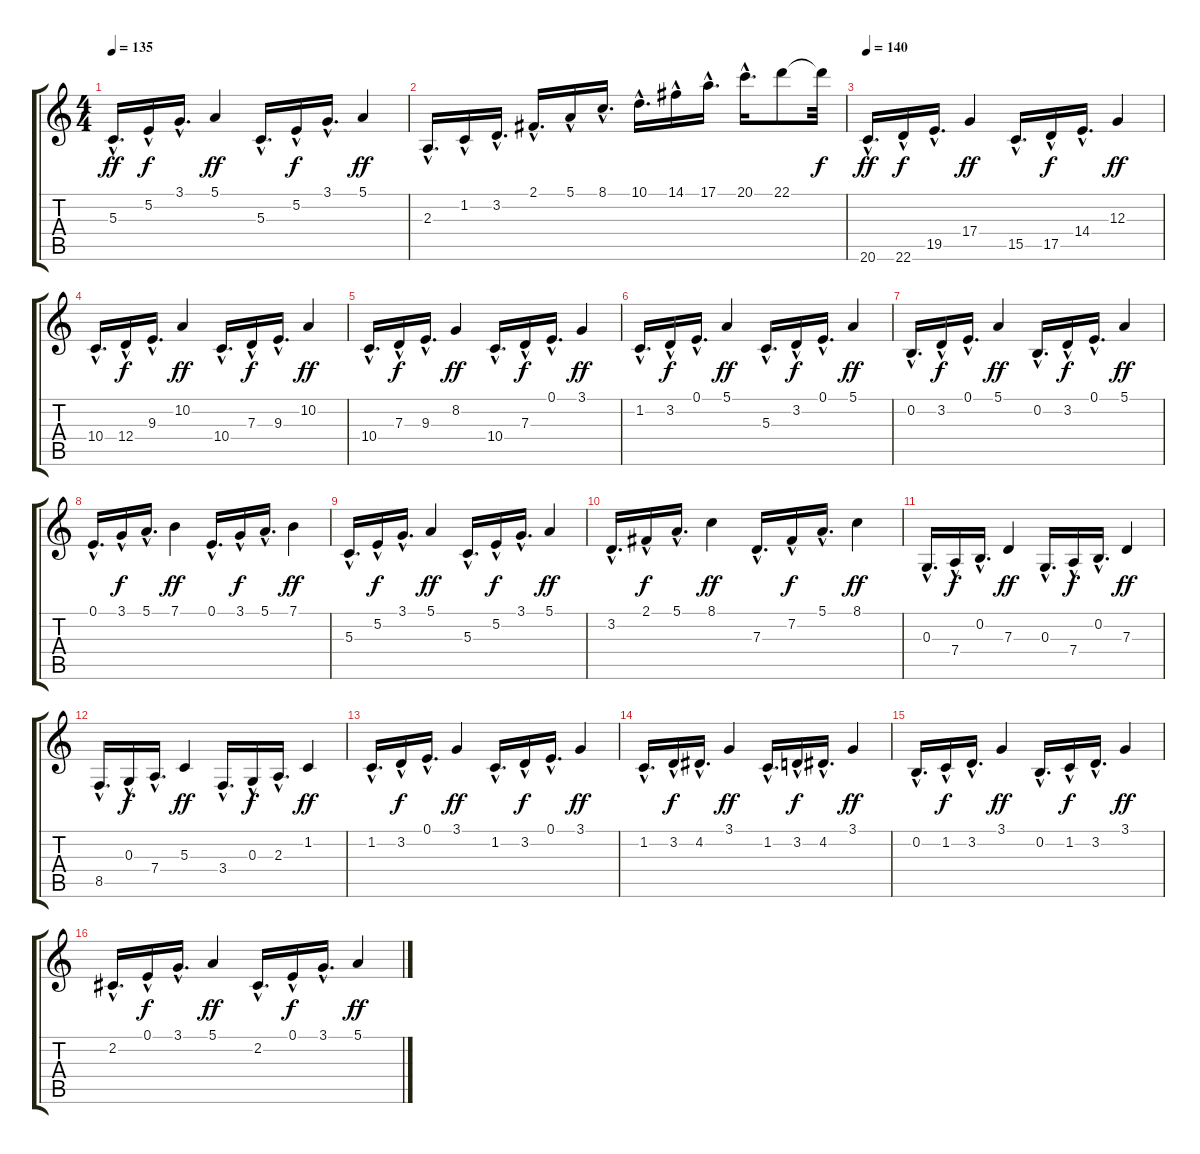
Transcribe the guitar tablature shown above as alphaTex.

\track "" {instrument orchestralharp}
\staff {score tabs}
\tuning (E4 B3 G3 D3 A2 E2) {hide}
\ts (4 4)
\tempo 135
\clef g2
\ks c
5.3{hac}.16{d dy ff} 5.2{hac}.16{dy f} 3.1{hac}.16{d} 5.1.4{dy ff} 5.3{hac}.16{d} 5.2{hac}.16{dy f} 3.1{hac}.16{d} 5.1.4{dy ff} |
2.3{hac}.16{d} 1.2{hac}.16 3.2{hac}.16{d} 2.1{hac}.16{d} 5.1{hac}.16 8.1{hac}.16{d} 10.1{hac}.16{d} 14.1{hac}.16 17.1{hac}.16{d} 20.1{hac}.16{d} 22.1.8 22.1{t}.32{dy f} |
\tempo 140
20.6{hac}.16{d dy ff} 22.6{hac}.16{dy f} 19.5{hac}.16{d} 17.4.4{dy ff} 15.5{hac}.16{d} 17.5{hac}.16{dy f} 14.4{hac}.16{d} 12.3.4{dy ff} |
10.4{hac}.16{d} 12.4{hac}.16{dy f} 9.3{hac}.16{d} 10.2.4{dy ff} 10.4{hac}.16{d} 7.3{hac}.16{dy f} 9.3{hac}.16{d} 10.2.4{dy ff} |
10.4{hac}.16{d} 7.3{hac}.16{dy f} 9.3{hac}.16{d} 8.2.4{dy ff} 10.4{hac}.16{d} 7.3{hac}.16{dy f} 0.1{hac}.16{d} 3.1.4{dy ff} |
1.2{hac}.16{d} 3.2{hac}.16{dy f} 0.1{hac}.16{d} 5.1.4{dy ff} 5.3{hac}.16{d} 3.2{hac}.16{dy f} 0.1{hac}.16{d} 5.1.4{dy ff} |
0.2{hac}.16{d} 3.2{hac}.16{dy f} 0.1{hac}.16{d} 5.1.4{dy ff} 0.2{hac}.16{d} 3.2{hac}.16{dy f} 0.1{hac}.16{d} 5.1.4{dy ff} |
0.1{hac}.16{d} 3.1{hac}.16{dy f} 5.1{hac}.16{d} 7.1.4{dy ff} 0.1{hac}.16{d} 3.1{hac}.16{dy f} 5.1{hac}.16{d} 7.1.4{dy ff} |
5.3{hac}.16{d} 5.2{hac}.16{dy f} 3.1{hac}.16{d} 5.1.4{dy ff} 5.3{hac}.16{d} 5.2{hac}.16{dy f} 3.1{hac}.16{d} 5.1.4{dy ff} |
3.2{hac}.16{d} 2.1{hac}.16{dy f} 5.1{hac}.16{d} 8.1.4{dy ff} 7.3{hac}.16{d} 7.2{hac}.16{dy f} 5.1{hac}.16{d} 8.1.4{dy ff} |
0.3{hac}.16{d} 7.4{hac}.16{dy f} 0.2{hac}.16{d} 7.3.4{dy ff} 0.3{hac}.16{d} 7.4{hac}.16{dy f} 0.2{hac}.16{d} 7.3.4{dy ff} |
8.5{hac}.16{d} 0.3{hac}.16{dy f} 7.4{hac}.16{d} 5.3.4{dy ff} 3.4{hac}.16{d} 0.3{hac}.16{dy f} 2.3{hac}.16{d} 1.2.4{dy ff} |
1.2{hac}.16{d} 3.2{hac}.16{dy f} 0.1{hac}.16{d} 3.1.4{dy ff} 1.2{hac}.16{d} 3.2{hac}.16{dy f} 0.1{hac}.16{d} 3.1.4{dy ff} |
1.2{hac}.16{d} 3.2{hac}.16{dy f} 4.2{hac}.16{d} 3.1.4{dy ff} 1.2{hac}.16{d} 3.2{hac}.16{dy f} 4.2{hac}.16{d} 3.1.4{dy ff} |
0.2{hac}.16{d} 1.2{hac}.16{dy f} 3.2{hac}.16{d} 3.1.4{dy ff} 0.2{hac}.16{d} 1.2{hac}.16{dy f} 3.2{hac}.16{d} 3.1.4{dy ff} |
2.2{hac}.16{d} 0.1{hac}.16{dy f} 3.1{hac}.16{d} 5.1.4{dy ff} 2.2{hac}.16{d} 0.1{hac}.16{dy f} 3.1{hac}.16{d} 5.1.4{dy ff}
